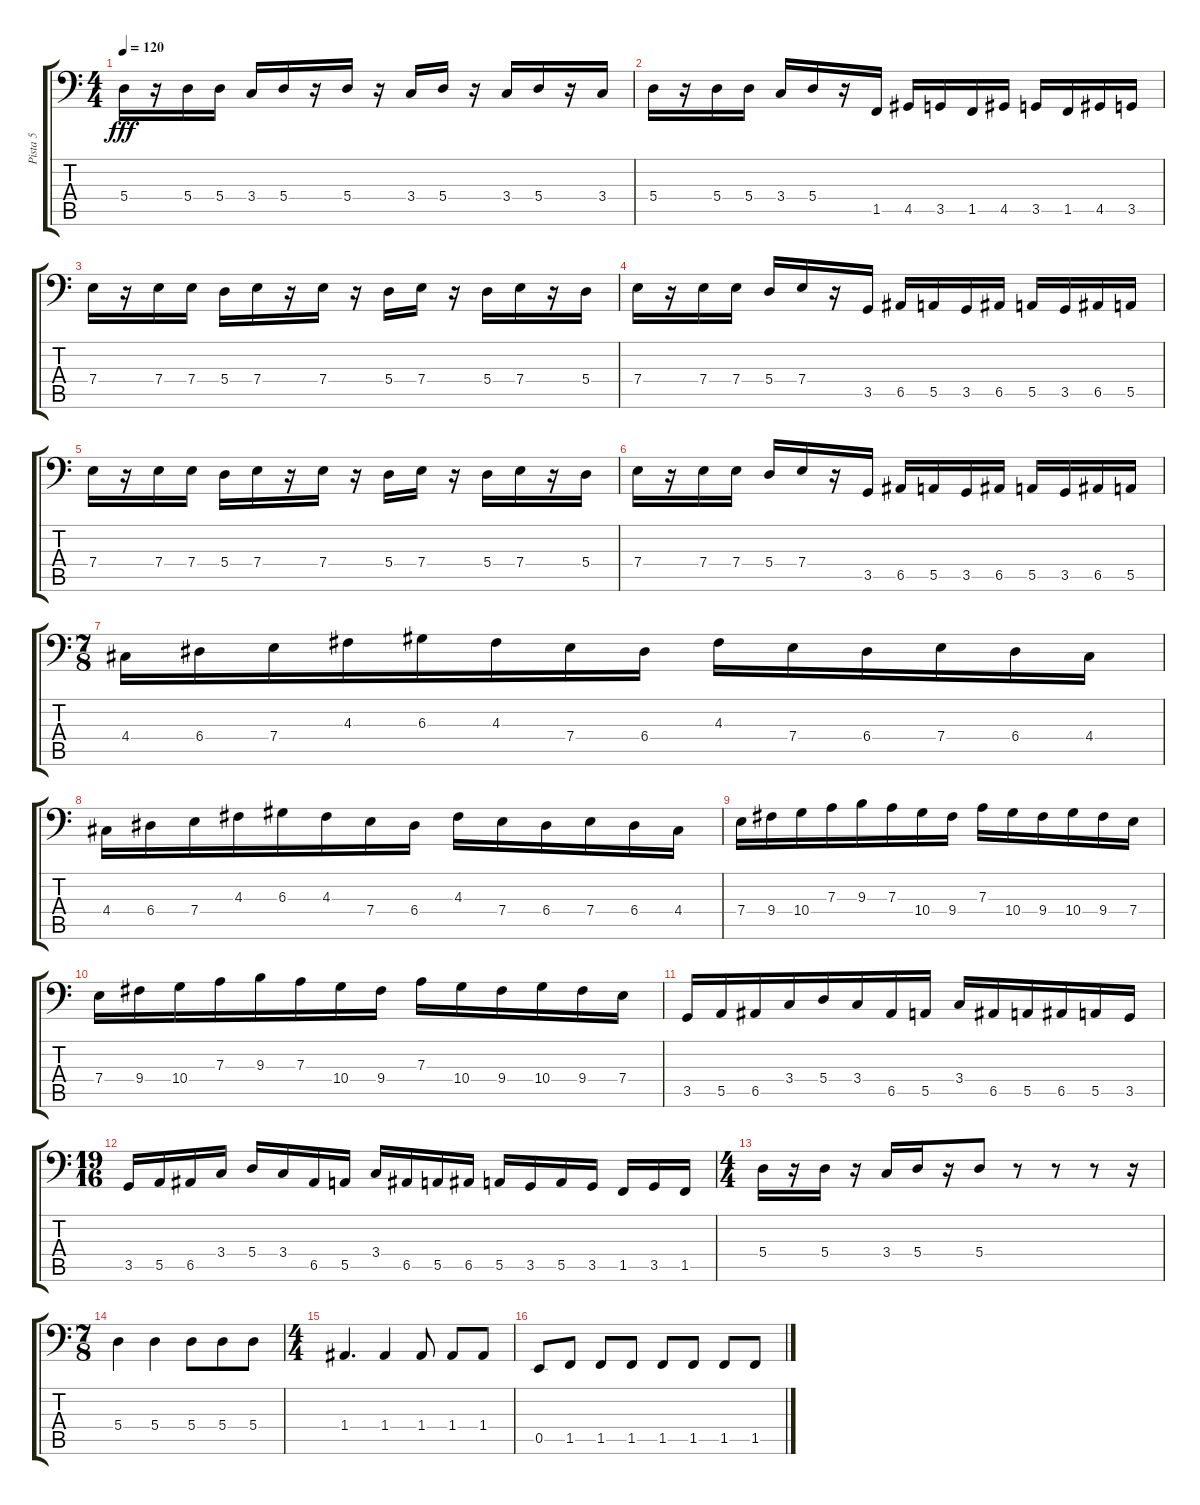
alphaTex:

\track ("Pista 5" "Pista 5") {instrument electricbassfinger}
\staff {score tabs}
\tuning (C3 G2 D2 A1 E1 B0) {hide}
\ts (4 4)
\tempo 120
\clef f4
\ks c
5.4.16{dy fff} r.16 5.4.16 5.4.16 3.4.16 5.4.16 r.16 5.4.16 r.16 3.4.16 5.4.16 r.16 3.4.16 5.4.16 r.16 3.4.16 |
5.4.16 r.16 5.4.16 5.4.16 3.4.16 5.4.16 r.16 1.5.16 4.5.16 3.5.16 1.5.16 4.5.16 3.5.16 1.5.16 4.5.16 3.5.16 |
7.4.16 r.16 7.4.16 7.4.16 5.4.16 7.4.16 r.16 7.4.16 r.16 5.4.16 7.4.16 r.16 5.4.16 7.4.16 r.16 5.4.16 |
7.4.16 r.16 7.4.16 7.4.16 5.4.16 7.4.16 r.16 3.5.16 6.5.16 5.5.16 3.5.16 6.5.16 5.5.16 3.5.16 6.5.16 5.5.16 |
7.4.16 r.16 7.4.16 7.4.16 5.4.16 7.4.16 r.16 7.4.16 r.16 5.4.16 7.4.16 r.16 5.4.16 7.4.16 r.16 5.4.16 |
7.4.16 r.16 7.4.16 7.4.16 5.4.16 7.4.16 r.16 3.5.16 6.5.16 5.5.16 3.5.16 6.5.16 5.5.16 3.5.16 6.5.16 5.5.16 |
\ts (7 8)
4.4.16 6.4.16 7.4.16 4.3.16 6.3.16 4.3.16 7.4.16 6.4.16 4.3.16 7.4.16 6.4.16 7.4.16 6.4.16 4.4.16 |
4.4.16 6.4.16 7.4.16 4.3.16 6.3.16 4.3.16 7.4.16 6.4.16 4.3.16 7.4.16 6.4.16 7.4.16 6.4.16 4.4.16 |
7.4.16 9.4.16 10.4.16 7.3.16 9.3.16 7.3.16 10.4.16 9.4.16 7.3.16 10.4.16 9.4.16 10.4.16 9.4.16 7.4.16 |
7.4.16 9.4.16 10.4.16 7.3.16 9.3.16 7.3.16 10.4.16 9.4.16 7.3.16 10.4.16 9.4.16 10.4.16 9.4.16 7.4.16 |
3.5.16 5.5.16 6.5.16 3.4.16 5.4.16 3.4.16 6.5.16 5.5.16 3.4.16 6.5.16 5.5.16 6.5.16 5.5.16 3.5.16 |
\ts (19 16)
3.5.16 5.5.16 6.5.16 3.4.16 5.4.16 3.4.16 6.5.16 5.5.16 3.4.16 6.5.16 5.5.16 6.5.16 5.5.16 3.5.16 5.5.16 3.5.16 1.5.16 3.5.16 1.5.16 |
\ts (4 4)
5.4.16 r.16 5.4.16 r.16 3.4.16 5.4.16 r.16 5.4.8 r.8 r.8 r.8 r.16 |
\ts (7 8)
5.4.4 5.4.4 5.4.8 5.4.8 5.4.8 |
\ts (4 4)
1.4.4{d} 1.4.4 1.4.8 1.4.8 1.4.8 |
0.5.8 1.5.8 1.5.8 1.5.8 1.5.8 1.5.8 1.5.8 1.5.8
